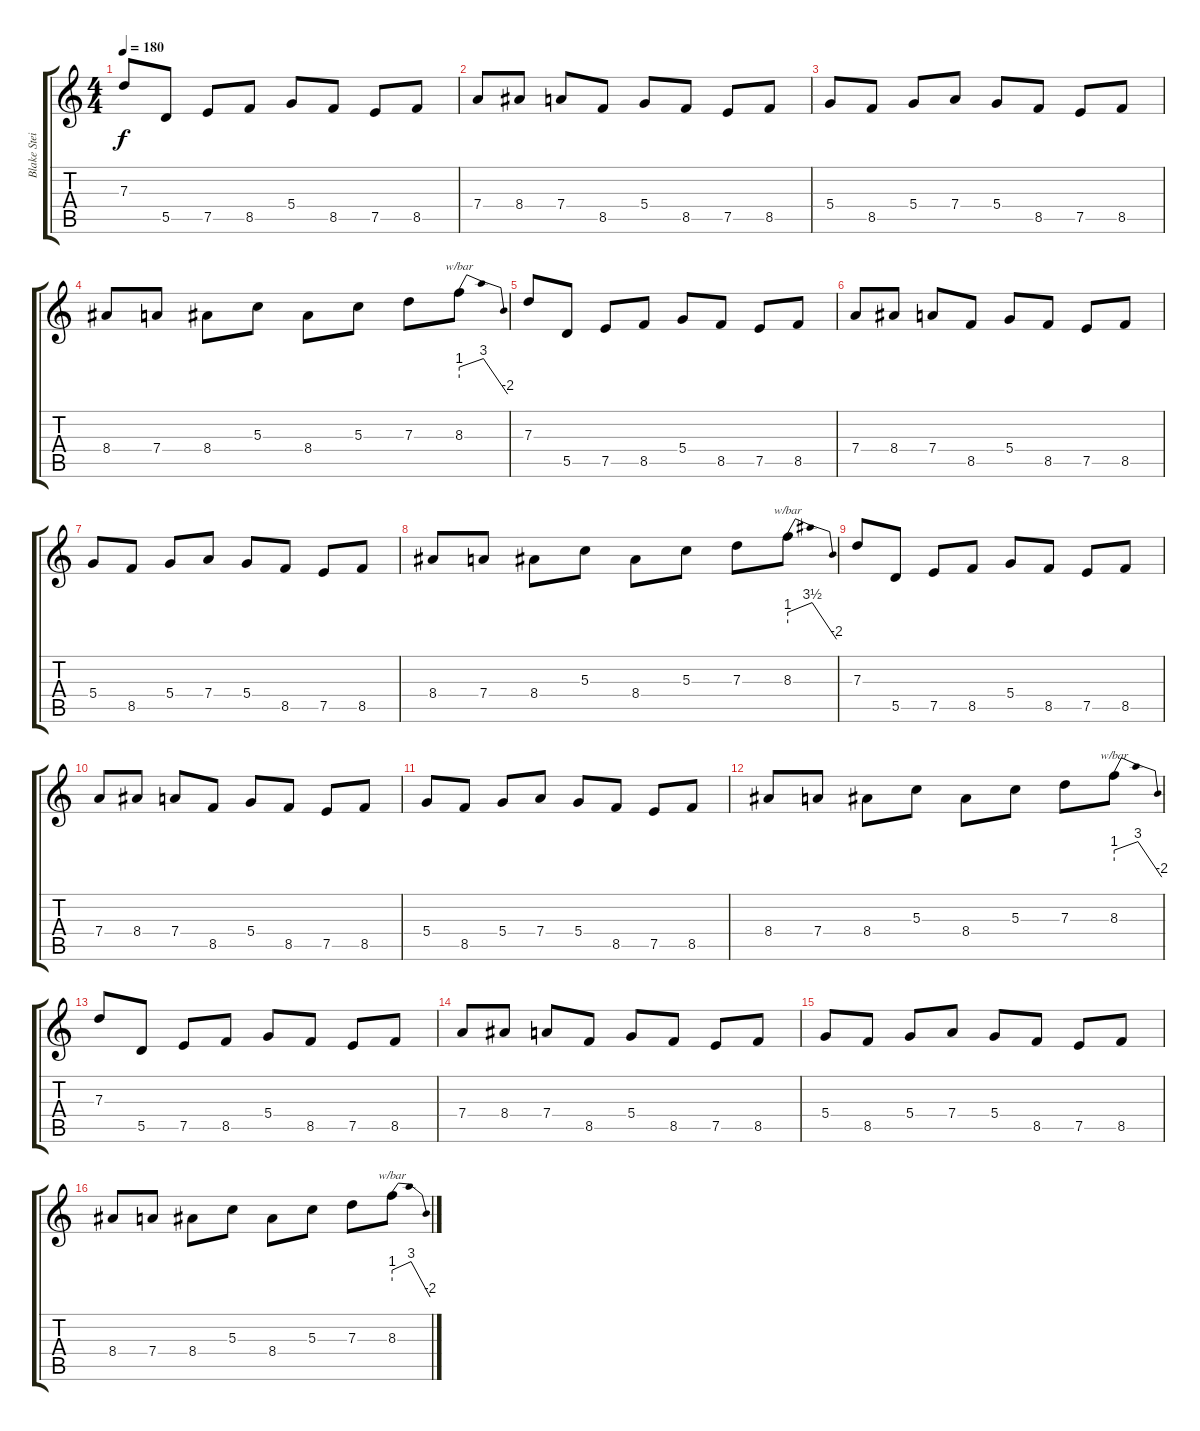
\track ("Blake Steiner" "Blake Stei") {instrument overdrivenguitar}
\staff {score tabs}
\tuning (E4 B3 G3 D3 A2 D2) {hide}
\ts (4 4)
\tempo 180
\clef g2
\ks c
7.3.8{dy f} 5.5.8 7.5.8 8.5.8 5.4.8 8.5.8 7.5.8 8.5.8 |
7.4.8 8.4.8 7.4.8 8.5.8 5.4.8 8.5.8 7.5.8 8.5.8 |
5.4.8 8.5.8 5.4.8 7.4.8 5.4.8 8.5.8 7.5.8 8.5.8 |
8.4.8 7.4.8 8.4.8 5.3.8 8.4.8 5.3.8 7.3.8 8.3.8{tbe (dip default 0 4 30 12 60 -8)} |
7.3.8 5.5.8 7.5.8 8.5.8 5.4.8 8.5.8 7.5.8 8.5.8 |
7.4.8 8.4.8 7.4.8 8.5.8 5.4.8 8.5.8 7.5.8 8.5.8 |
5.4.8 8.5.8 5.4.8 7.4.8 5.4.8 8.5.8 7.5.8 8.5.8 |
8.4.8 7.4.8 8.4.8 5.3.8 8.4.8 5.3.8 7.3.8 8.3.8{tbe (dip default 0 4 30 14 60 -8)} |
7.3.8 5.5.8 7.5.8 8.5.8 5.4.8 8.5.8 7.5.8 8.5.8 |
7.4.8 8.4.8 7.4.8 8.5.8 5.4.8 8.5.8 7.5.8 8.5.8 |
5.4.8 8.5.8 5.4.8 7.4.8 5.4.8 8.5.8 7.5.8 8.5.8 |
8.4.8 7.4.8 8.4.8 5.3.8 8.4.8 5.3.8 7.3.8 8.3.8{tbe (dip default 0 4 30 12 60 -8)} |
7.3.8 5.5.8 7.5.8 8.5.8 5.4.8 8.5.8 7.5.8 8.5.8 |
7.4.8 8.4.8 7.4.8 8.5.8 5.4.8 8.5.8 7.5.8 8.5.8 |
5.4.8 8.5.8 5.4.8 7.4.8 5.4.8 8.5.8 7.5.8 8.5.8 |
8.4.8 7.4.8 8.4.8 5.3.8 8.4.8 5.3.8 7.3.8 8.3.8{tbe (dip default 0 4 30 12 60 -8)}
